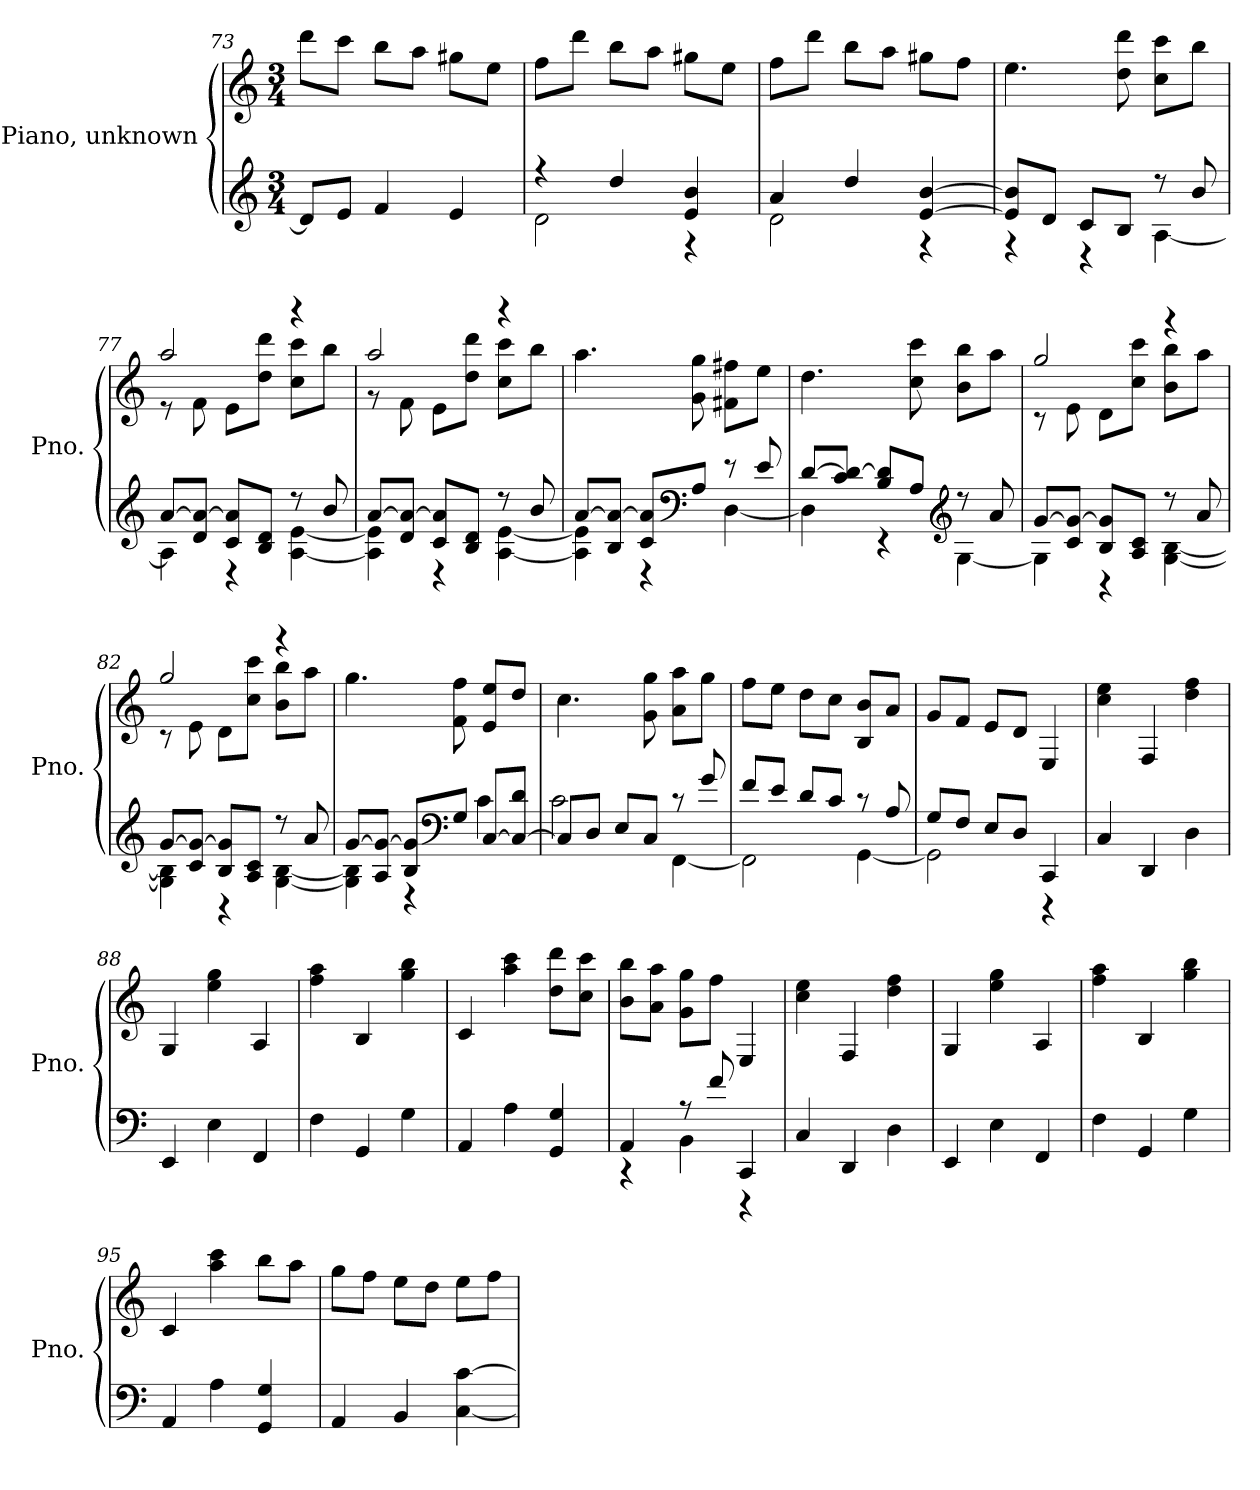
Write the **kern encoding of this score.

**kern	**kern
*part1	*part1
*staff2	*staff1
*I"Piano, unknown	*
*I'Pno.	*
*clefG2	*clefG2
*k[]	*k[]
*M3/4	*M3/4
=73	=73
8d/L]	8ddd\L
8e/J	8ccc\J
4f/	8bb\L
.	8aa\J
4e/	8gg#X\L
.	8ee\J
=74	=74
*^	*
4r	2d\	8ff\L
.	.	8ddd\J
4dd/	.	8bb\L
.	.	8aa\J
4e/ 4b/	4r	8gg#X\L
.	.	8ee\J
!!LO:LB:g=z
=75	=75	=75
4a/	2d\	8ff\L
.	.	8ddd\J
4dd/	.	8bb\L
.	.	8aa\J
[4e/ [4b/	4r	8gg#X\L
.	.	8ff\J
=76	=76	=76
8e/] 8b/]L	4r	4.ee\
8d/J	.	.
8c/L	4r	.
8B/J	.	8dd\ 8ddd\
8r	[4A\	8cc\ 8ccc\L
8b/	.	8bb\J
=77	=77	=77
*	*	*^
[8a/L	4A\]	2aa/	8r
8d/ 8a/_J	.	.	8f\
8c/ 8a/]L	4r	.	8e\L
8B/ 8d/J	.	.	8dd\ 8ddd\J
8r	[4A\ [4e\	4r	8cc\ 8ccc\L
8b/	.	.	8bb\J
=78	=78	=78	=78
[8a/L	4A\] 4e\]	2aa/	8r
8d/ 8a/_J	.	.	8f\
8c/ 8a/]L	4r	.	8e\L
8B/ 8d/J	.	.	8dd\ 8ddd\J
8r	[4A\ [4e\	4r	8cc\ 8ccc\L
8b/	.	.	8bb\J
*	*	*v	*v
!!LO:PB:g=z
=79	=79	=79
[8a/L	4A\] 4e\]	4.aa\
8B/ 8a/_J	.	.
8c/ 8a/]L	4r	.
*clefF4	*	*
8A/J	.	8g\ 8gg\
8r	[4D\	8f#X\ 8ff#X\L
8e/	.	8ee\J
=80	=80	=80
[8d/L	4D\]	4.dd\
8c/ 8d/_J	.	.
8B/ 8d/]L	4r	.
8A/J	.	8cc\ 8ccc\
*clefG2	*	*
8r	[4G\	8b\ 8bb\L
8a/	.	8aa\J
=81	=81	=81
*	*	*^
[8g/L	4G\]	2gg/	8r
8c/ 8g/_J	.	.	8e\
8B/ 8g/]L	4r	.	8d\L
8A/ 8c/J	.	.	8cc\ 8ccc\J
8r	[4G\ [4B\	4r	8b\ 8bb\L
8a/	.	.	8aa\J
=82	=82	=82	=82
[8g/L	4G\] 4B\]	2gg/	8r
8c/ 8g/_J	.	.	8e\
8B/ 8g/]L	4r	.	8d\L
8A/ 8c/J	.	.	8cc\ 8ccc\J
8r	[4G\ [4B\	4r	8b\ 8bb\L
8a/	.	.	8aa\J
*	*	*v	*v
!!LO:LB:g=z
=83	=83	=83
[8g/L	4G\] 4B\]	4.gg\
8A/ 8g/_J	.	.
8B/ 8g/]L	4r	.
*clefF4	*	*
8G/J	.	8f\ 8ff\
[8C/L	4c\	8e/ 8ee/L
8C/_ 8d/J	.	8dd/J
=84	=84	=84
8C/L]	2c\	4.cc\
8D/J	.	.
8E/L	.	.
8C/J	.	8g\ 8gg\
8r	[4FF\	8a\ 8aa\L
8g/	.	8gg\J
=85	=85	=85
8f/L	2FF\]	8ff\L
8e/J	.	8ee\J
8d/L	.	8dd\L
8c/J	.	8cc\J
8r	[4GG\	8B/ 8b/L
8A/	.	8a/J
=86	=86	=86
8G/L	2GG\]	8g/L
8F/J	.	8f/J
8E/L	.	8e/L
8D/J	.	8d/J
4CC/	4r	4E/
*v	*v	*
=87	=87
4C/	4cc\ 4ee\
4DD/	4F/
4D\	4dd\ 4ff\
=88	=88
4EE/	4G/
4E\	4ee\ 4gg\
4FF/	4A/
=89	=89
4F\	4ff\ 4aa\
4GG/	4B/
4G\	4gg\ 4bb\
!!LO:LB:g=z
=90	=90
4AA/	4c/
4A\	4aa\ 4ccc\
4GG/ 4G/	8dd\ 8ddd\L
.	8cc\ 8ccc\J
=91	=91
*^	*
4AA/	4r	8b\ 8bb\L
.	.	8a\ 8aa\J
8r	4BB\	8g\ 8gg\L
8f/	.	8ff\J
4CC/	4r	4E/
*v	*v	*
=92	=92
4C/	4cc\ 4ee\
4DD/	4F/
4D\	4dd\ 4ff\
=93	=93
4EE/	4G/
4E\	4ee\ 4gg\
4FF/	4A/
=94	=94
4F\	4ff\ 4aa\
4GG/	4B/
4G\	4gg\ 4bb\
=95	=95
4AA/	4c/
4A\	4aa\ 4ccc\
4GG/ 4G/	8bb\L
.	8aa\J
=96	=96
4AA/	8gg\L
.	8ff\J
4BB/	8ee\L
.	8dd\J
[4C\ [4c\	8ee\L
.	8ff\J
=	=
*-	*-
